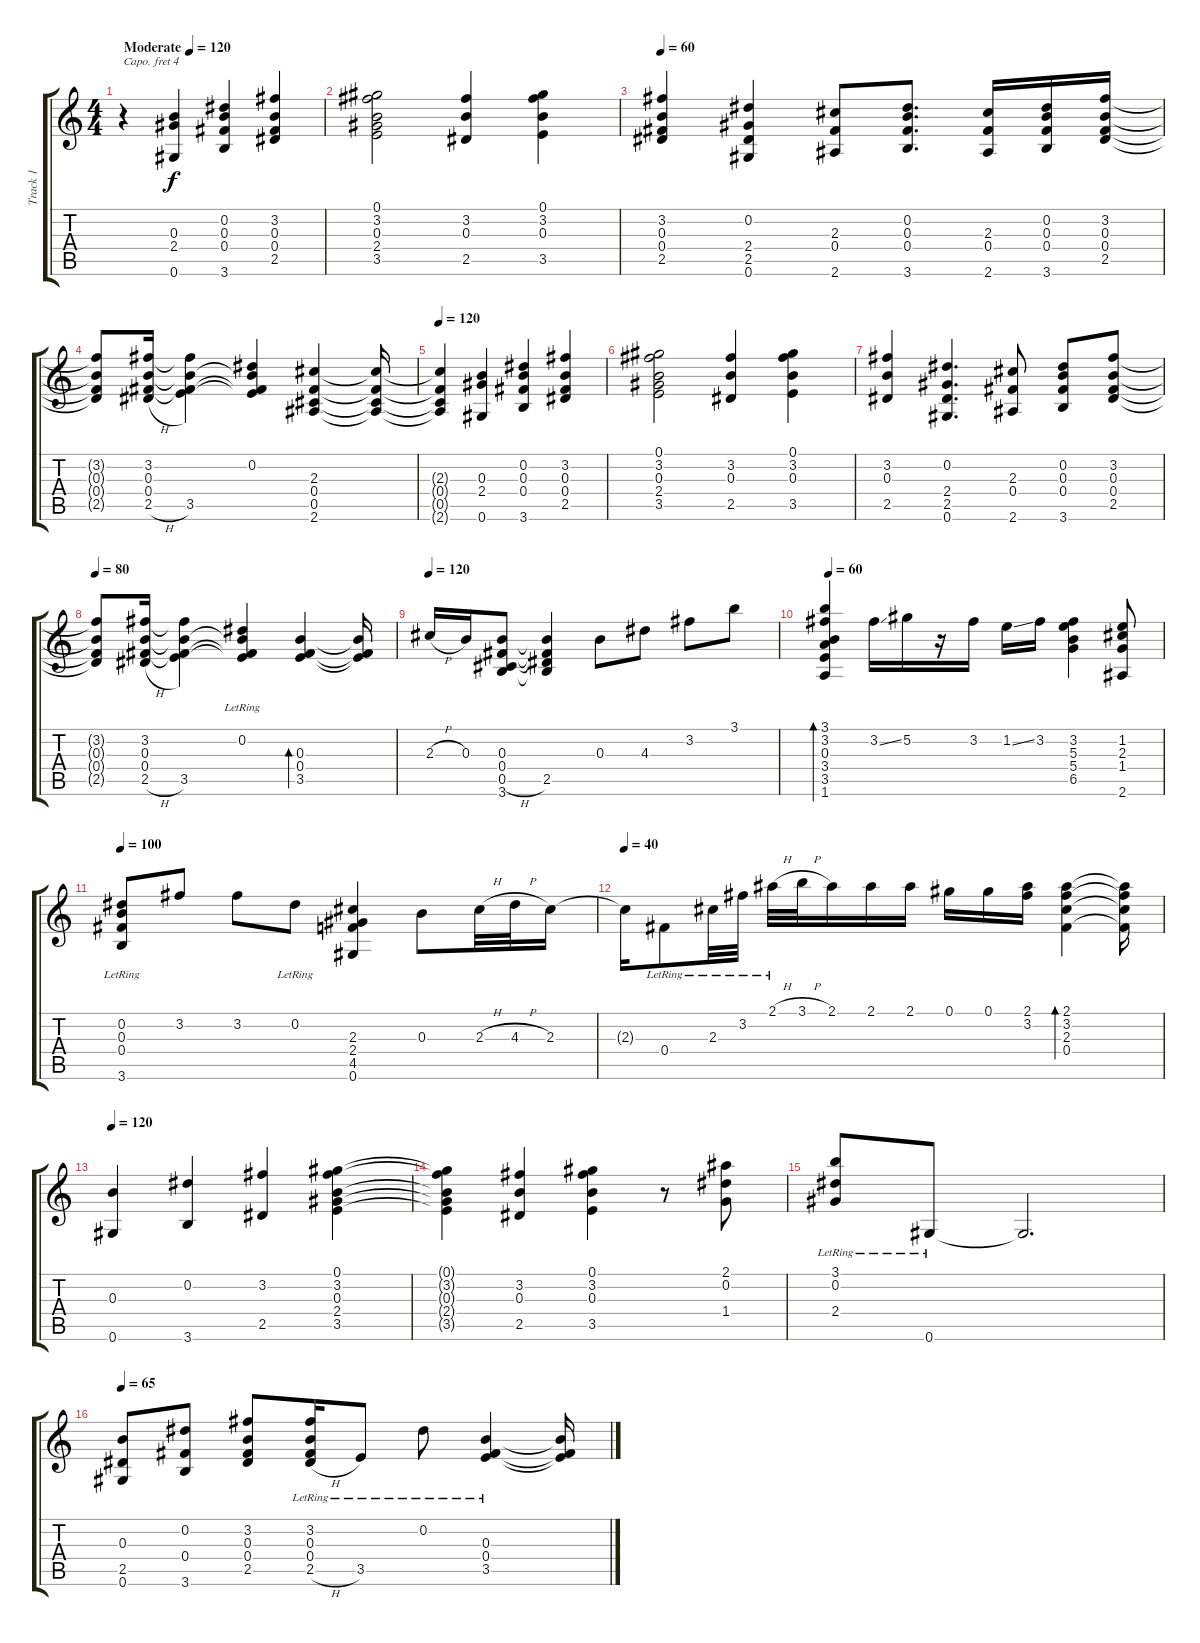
\track ("Track 1" "Track 1") {instrument acousticguitarsteel}
\staff {score tabs}
\capo 4
\tuning (E4 B3 G3 D3 A2 E2) {hide}
\ts (4 4)
\tempo (120 "Moderate")
\clef g2
\ks c
r.4{dy f instrument acousticguitarsteel} (0.3 2.4 0.6).4 (0.2 0.3 0.4 3.6).4 (3.2 0.3 0.4 2.5).4 |
(0.1 3.2 0.3 2.4 3.5).2 (3.2 0.3 2.5).4 (0.1 3.2 0.3 3.5).4 |
\tempo 60
(3.2 0.3 0.4 2.5).4 (0.2 2.4 2.5 0.6).4 (2.3 0.4 2.6).8 (0.2 0.3 0.4 3.6).8{d} (2.3 0.4 2.6).16 (0.2 0.3 0.4 3.6).16 (3.2 0.3 0.4 2.5).16 |
(3.2{t} 0.3{t} 0.4{t} 2.5{t}).8 (3.2 0.3 0.4 2.5{h}).16 (3.2{t} 0.3{t} 0.4{t} 3.5).4 (0.2 0.3{t} 0.4{t} 3.5{t}).4 (2.3 0.4 0.5 2.6).4 (2.3{t} 0.4{t} 0.5{t} 2.6{t}).16 |
\tempo 120
(2.3{t} 0.4{t} 0.5{t} 2.6{t}).4 (0.3 2.4 0.6).4 (0.2 0.3 0.4 3.6).4 (3.2 0.3 0.4 2.5).4 |
(0.1 3.2 0.3 2.4 3.5).2 (3.2 0.3 2.5).4 (0.1 3.2 0.3 3.5).4 |
(3.2 0.3 2.5).4 (0.2 2.4 2.5 0.6).4{d} (2.3 0.4 2.6).8 (0.2 0.3 0.4 3.6).8 (3.2 0.3 0.4 2.5).8 |
\tempo 80
(3.2{t} 0.3{t} 0.4{t} 2.5{t}).8 (3.2 0.3 0.4 2.5{h}).16 (3.2{t} 0.3{t} 0.4{t} 3.5).4 (0.2{lr} 0.3{t} 0.4{t} 3.5{t}).4 (0.3 0.4 3.5).4{bd 240} (0.3{t} 0.4{t} 3.5{t}).16 |
\tempo 120
2.3{h}.16 0.3.16 (0.3 0.4 0.5{h} 3.6).8 (0.3{t} 0.4{t} 2.5 3.6{t}).4 0.3.8 4.3.8 3.2.8 3.1.8 |
\tempo 60
(3.1 3.2 0.3 3.4 3.5 1.6).4{bd 240} 3.2{ss}.16 5.2.16 r.16 3.2.16 1.2{ss}.16 3.2.16 (3.2 5.3 5.4 6.5).4 (1.2 2.3 1.4 2.6).8 |
\tempo 100
(0.2{lr} 0.3{lr} 0.4{lr} 3.6{lr}).8 3.2.8 3.2.8 0.2{lr}.8 (2.3 2.4 4.5 0.6).4 0.3.8 2.3{h}.32 4.3{h}.32 2.3.16 |
\tempo 40
2.3{t}.16 0.4{lr}.8 2.3{lr}.32 3.2{lr}.32 2.1{h lr}.32 3.1{h}.32 2.1.16 2.1.16 2.1.16 0.1.16 0.1.16 (2.1 3.2).16 (2.1 3.2 2.3 0.4).4{bd 240} (2.1{t} 3.2{t} 2.3{t} 0.4{t}).16 |
\tempo 120
(0.3 0.6).4 (0.2 3.6).4 (3.2 2.5).4 (0.1 3.2 0.3 2.4 3.5).4 |
(0.1{t} 3.2{t} 0.3{t} 2.4{t} 3.5{t}).4 (3.2 0.3 2.5).4 (0.1 3.2 0.3 3.5).4 r.8 (2.1 0.2 1.4).8 |
(3.1{lr} 0.2{lr} 2.4{lr}).8 0.6{lr}.8 0.6{t}.2{d} |
\tempo 65
(0.3 2.5 0.6).8 (0.2 0.4 3.6).8 (3.2 0.3 0.4 2.5).8 (3.2{lr} 0.3{lr} 0.4{lr} 2.5{h lr}).16 3.5{lr}.8 0.2{lr}.8 (0.3{lr} 0.4{lr} 3.5{lr}).4 (0.3{t} 0.4{t} 3.5{t}).16
